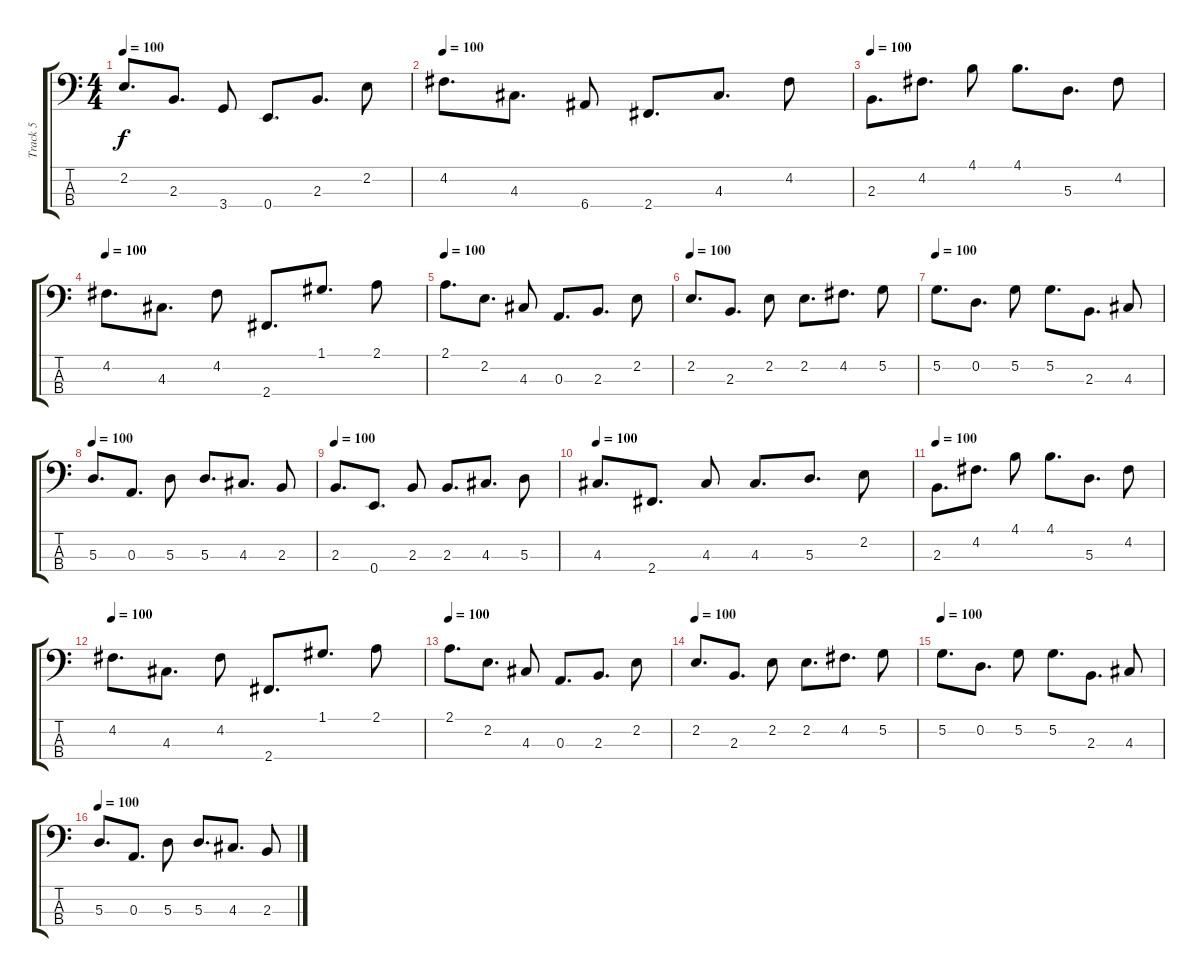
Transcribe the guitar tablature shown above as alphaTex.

\track ("Track 5" "Track 5") {instrument electricbassfinger}
\staff {score tabs}
\tuning (G2 D2 A1 E1) {hide}
\ts (4 4)
\tempo 100
\clef f4
\ks c
2.2.8{d dy f} 2.3.8{d} 3.4.8 0.4.8{d} 2.3.8{d} 2.2.8 |
\tempo 100
4.2.8{d} 4.3.8{d} 6.4.8 2.4.8{d} 4.3.8{d} 4.2.8 |
\tempo 100
2.3.8{d} 4.2.8{d} 4.1.8 4.1.8{d} 5.3.8{d} 4.2.8 |
\tempo 100
4.2.8{d} 4.3.8{d} 4.2.8 2.4.8{d} 1.1.8{d} 2.1.8 |
\tempo 100
2.1.8{d} 2.2.8{d} 4.3.8 0.3.8{d} 2.3.8{d} 2.2.8 |
\tempo 100
2.2.8{d} 2.3.8{d} 2.2.8 2.2.8{d} 4.2.8{d} 5.2.8 |
\tempo 100
5.2.8{d} 0.2.8{d} 5.2.8 5.2.8{d} 2.3.8{d} 4.3.8 |
\tempo 100
5.3.8{d} 0.3.8{d} 5.3.8 5.3.8{d} 4.3.8{d} 2.3.8 |
\tempo 100
2.3.8{d} 0.4.8{d} 2.3.8 2.3.8{d} 4.3.8{d} 5.3.8 |
\tempo 100
4.3.8{d} 2.4.8{d} 4.3.8 4.3.8{d} 5.3.8{d} 2.2.8 |
\tempo 100
2.3.8{d} 4.2.8{d} 4.1.8 4.1.8{d} 5.3.8{d} 4.2.8 |
\tempo 100
4.2.8{d} 4.3.8{d} 4.2.8 2.4.8{d} 1.1.8{d} 2.1.8 |
\tempo 100
2.1.8{d} 2.2.8{d} 4.3.8 0.3.8{d} 2.3.8{d} 2.2.8 |
\tempo 100
2.2.8{d} 2.3.8{d} 2.2.8 2.2.8{d} 4.2.8{d} 5.2.8 |
\tempo 100
5.2.8{d} 0.2.8{d} 5.2.8 5.2.8{d} 2.3.8{d} 4.3.8 |
\tempo 100
5.3.8{d} 0.3.8{d} 5.3.8 5.3.8{d} 4.3.8{d} 2.3.8
